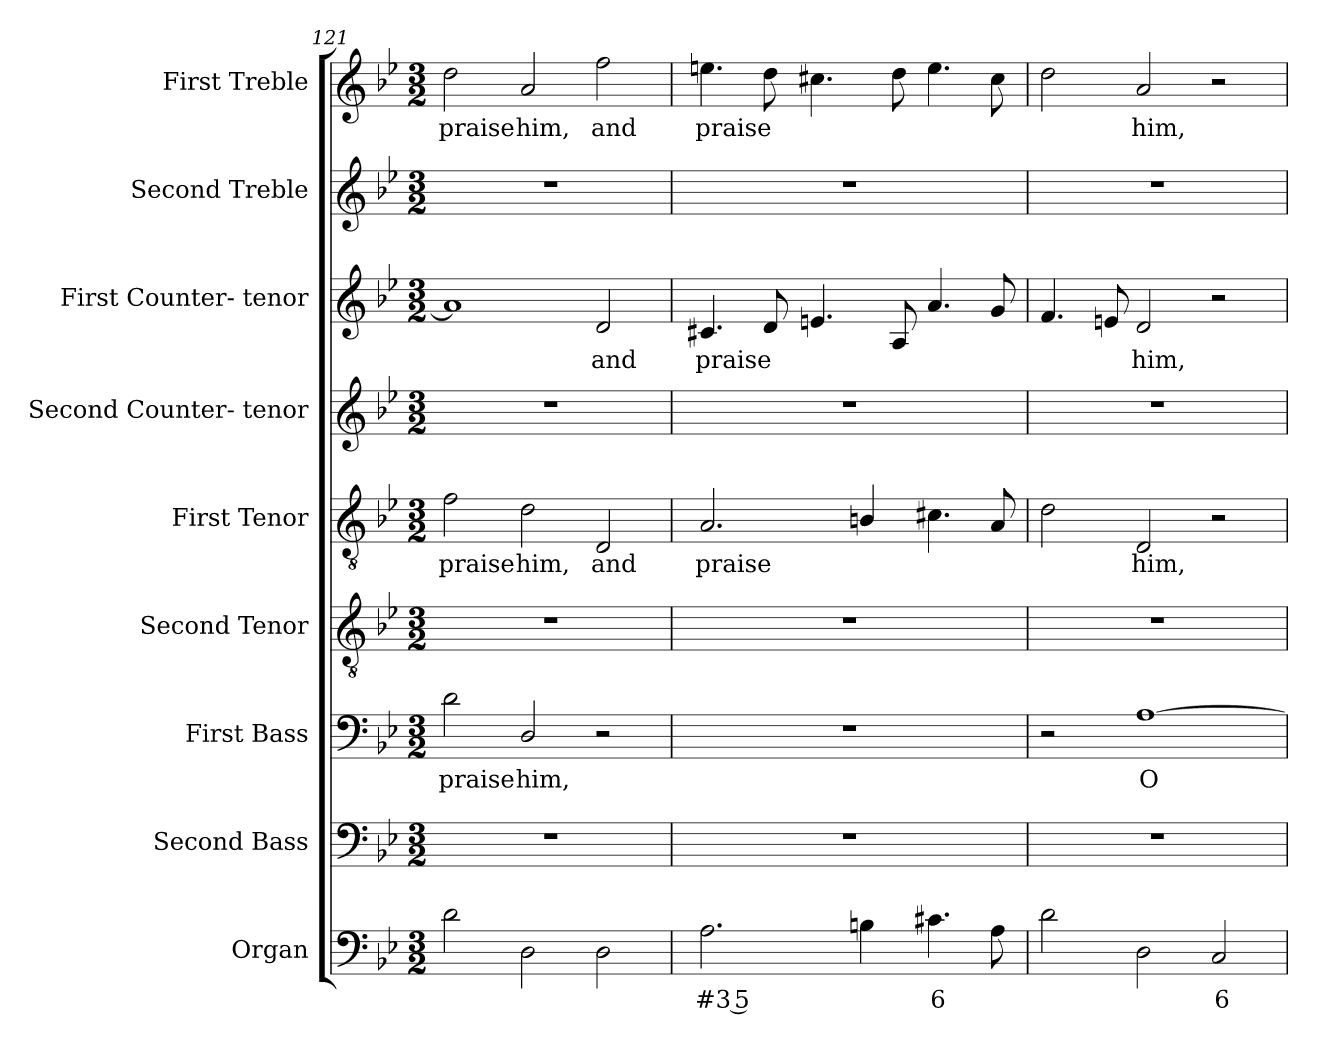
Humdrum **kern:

**kern	**text	**kern	**kern	**text	**kern	**kern	**text	**kern	**kern	**text	**kern	**kern	**text
*part9	*part9	*part8	*part7	*part7	*part6	*part5	*part5	*part4	*part3	*part3	*part2	*part1	*part1
*staff9	*staff9	*staff8	*staff7	*staff7	*staff6	*staff5	*staff5	*staff4	*staff3	*staff3	*staff2	*staff1	*staff1
*I"Organ	*	*I"Second Bass	*I"First Bass	*	*I"Second Tenor	*I"First Tenor	*	*I"Second Counter- tenor	*I"First Counter- tenor	*	*I"Second Treble	*I"First Treble	*
*I'Org.	*	*I'B2.	*I'B1.	*	*I'T2.	*I'T1.	*	*	*	*	*I'S2.	*	*
*clefF4	*	*clefF4	*clefF4	*	*clefGv2	*clefGv2	*	*clefG2	*clefG2	*	*clefG2	*clefG2	*
*	*	*	*	*	*ITrd7c12	*ITrd7c12	*	*	*	*	*	*	*
*k[b-e-]	*	*k[b-e-]	*k[b-e-]	*	*k[b-e-]	*k[b-e-]	*	*k[b-e-]	*k[b-e-]	*	*k[b-e-]	*k[b-e-]	*
*B-:	*	*B-:	*B-:	*	*B-:	*B-:	*	*B-:	*B-:	*	*B-:	*B-:	*
*M3/2	*	*M3/2	*M3/2	*	*M3/2	*M3/2	*	*M3/2	*M3/2	*	*M3/2	*M3/2	*
=121	=121	=121	=121	=121	=121	=121	=121	=121	=121	=121	=121	=121	=121
!	!	!LO:N:vis=1	!	!	!	!	!	!	!	!	!	!	!
!	!	!	!	!LO:LY:b:color=#000000	!LO:N:vis=1	!	!	!	!	!	!	!	!
!	!	!	!	!	!	!	!LO:LY:b:color=#000000	!LO:N:vis=1	!	!	!LO:N:vis=1	!	!
!	!	!	!	!	!	!	!	!	!	!	!	!	!LO:LY:b:color=#000000
2di\	.	1.r	2di\	praise	1.r	2Fi\	praise	1.r	1ai]	.	1.r	2ddi\	praise
!	!	!	!	!LO:LY:b:color=#000000	!	!	!	!	!	!	!	!	!
!	!	!	!	!	!	!	!LO:LY:b:color=#000000	!	!	!	!	!	!
!	!	!	!	!	!	!	!	!	!	!	!	!	!LO:LY:b:color=#000000
2Di\	.	.	2Di/	him,	.	2Di\	him,	.	.	.	.	2ai/	him,
!	!	!	!	!	!	!	!LO:LY:b:color=#000000	!	!	!	!	!	!
!	!	!	!	!	!	!	!	!	!	!LO:LY:b:color=#000000	!	!	!
!	!	!	!	!	!	!	!	!	!	!	!	!	!LO:LY:b:color=#000000
2Di\	.	.	2r	.	.	2DDi/	and	.	2di/	and	.	2ffi\	and
=122	=122	=122	=122	=122	=122	=122	=122	=122	=122	=122	=122	=122	=122
!	!LO:LY:b:color=#000000	!LO:N:vis=1	!LO:N:vis=1	!	!LO:N:vis=1	!	!	!	!	!	!	!	!
!	!	!	!	!	!	!	!LO:LY:b:color=#000000	!LO:N:vis=1	!	!	!	!	!
!	!	!	!	!	!	!	!	!	!	!LO:LY:b:color=#000000	!LO:N:vis=1	!	!
!	!	!	!	!	!	!	!	!	!	!	!	!	!LO:LY:b:color=#000000
2.Ai\	#3 5	1.r	1.r	.	1.r	2.AAi/	praise	1.r	4.c#Xi/	praise	1.r	4.eeni\	praise
.	.	.	.	.	.	.	.	.	8di/	.	.	8ddi\	.
.	.	.	.	.	.	.	.	.	4.eni/	.	.	4.cc#Xi\	.
4Bni\	.	.	.	.	.	4BBni/	.	.	.	.	.	.	.
.	.	.	.	.	.	.	.	.	8Ai/	.	.	8ddi\	.
!	!LO:LY:b:color=#000000	!	!	!	!	!	!	!	!	!	!	!	!
4.c#Xi\	6	.	.	.	.	4.C#Xi\	.	.	4.ai/	.	.	4.eei\	.
8Ai\	.	.	.	.	.	8AAi/	.	.	8gi/	.	.	8cc#i\	.
=123	=123	=123	=123	=123	=123	=123	=123	=123	=123	=123	=123	=123	=123
!	!	!LO:N:vis=1	!	!	!LO:N:vis=1	!	!	!LO:N:vis=1	!	!	!LO:N:vis=1	!	!
2di\	.	1.r	2r	.	1.r	2Di\	.	1.r	4.fi/	.	1.r	2ddi\	.
.	.	.	.	.	.	.	.	.	8eni/	.	.	.	.
!	!	!	!	!LO:LY:b:color=#000000	!	!	!	!	!	!	!	!	!
!	!	!	!	!	!	!	!LO:LY:b:color=#000000	!	!	!	!	!	!
!	!	!	!	!	!	!	!	!	!	!LO:LY:b:color=#000000	!	!	!
!	!	!	!	!	!	!	!	!	!	!	!	!	!LO:LY:b:color=#000000
2Di\	.	.	[1Ai	O	.	2DDi/	him,	.	2di/	him,	.	2ai/	him,
!	!LO:LY:b:color=#000000	!	!	!	!	!	!	!	!	!	!	!	!
2Ci/	6	.	.	.	.	2r	.	.	2r	.	.	2r	.
=	=	=	=	=	=	=	=	=	=	=	=	=	=
*-	*-	*-	*-	*-	*-	*-	*-	*-	*-	*-	*-	*-	*-
